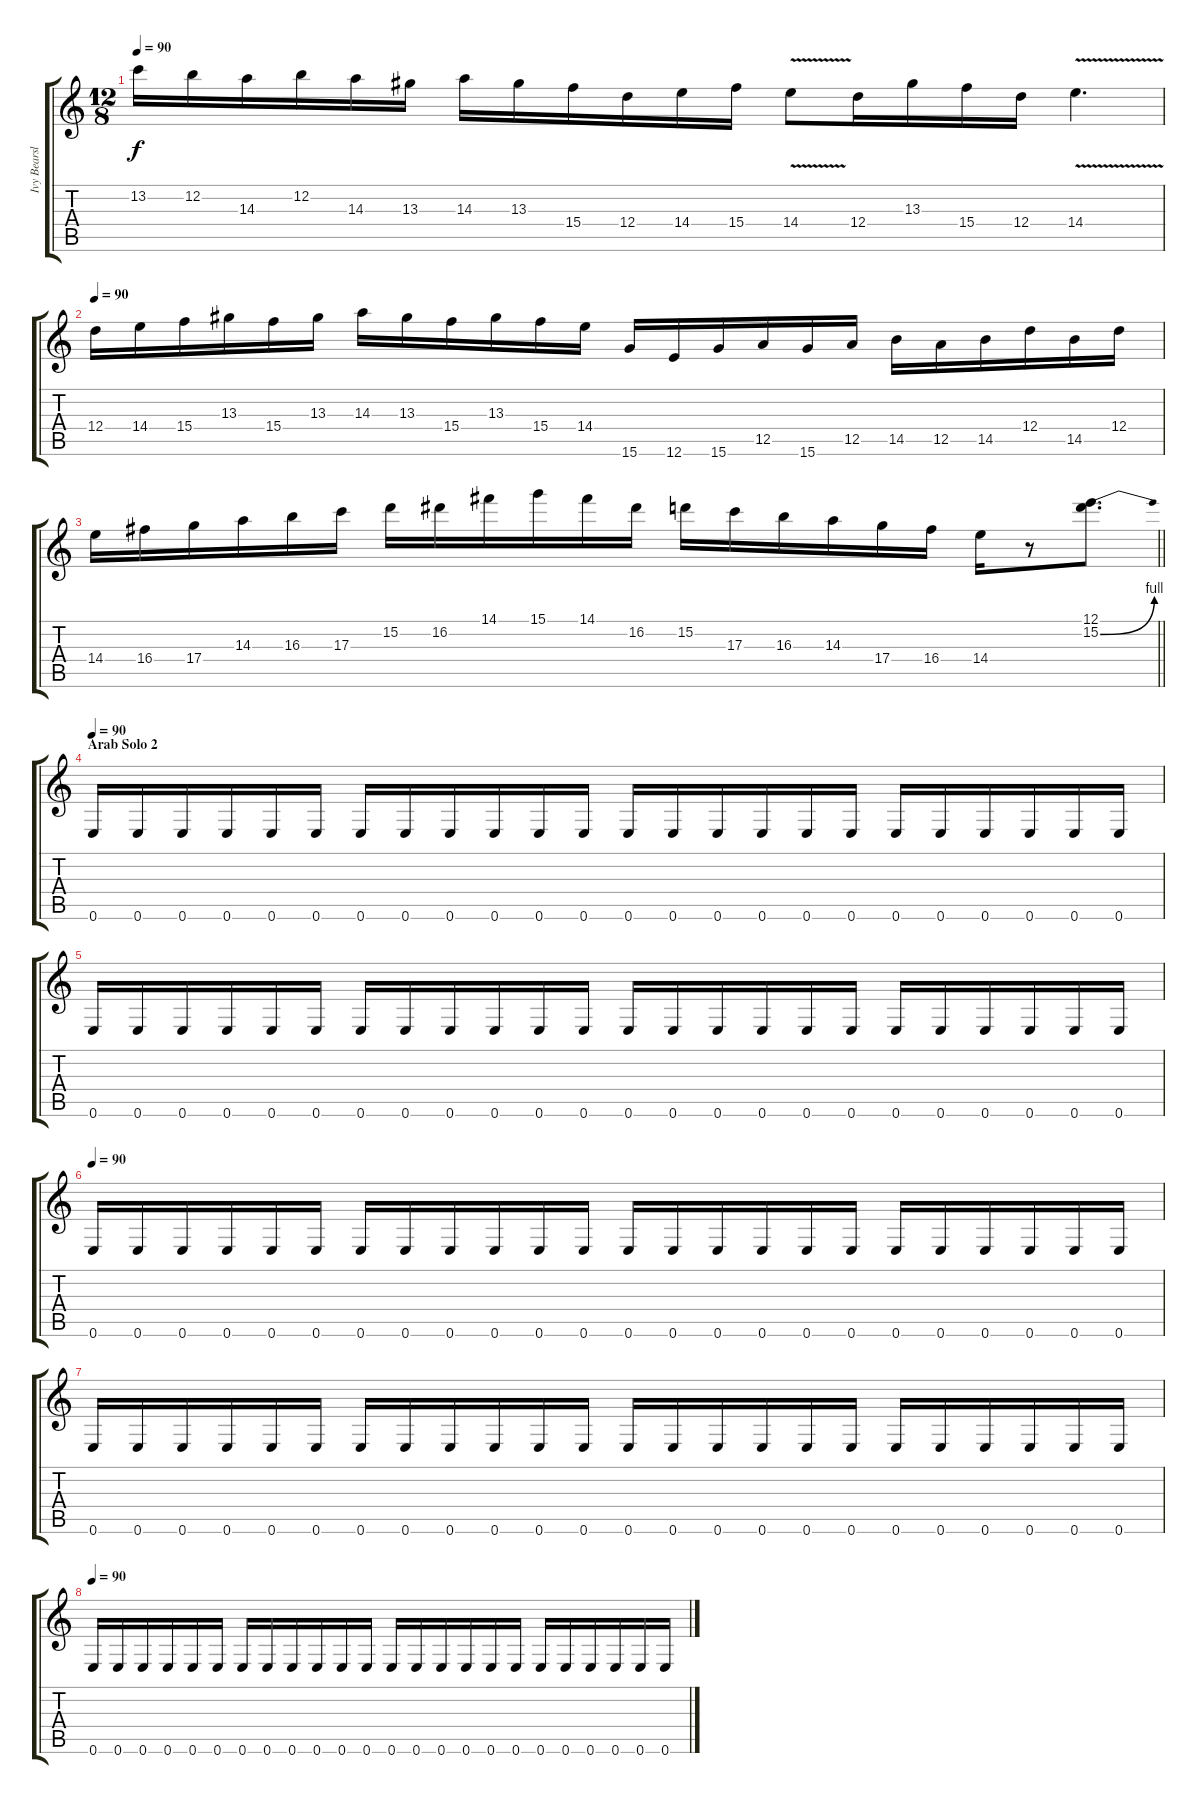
\track ("Ivy Bearslaughter vreng" "Ivy Bearsl") {instrument distortionguitar}
\staff {score tabs}
\tuning (E4 B3 G3 D3 A2 E2) {hide}
\ts (12 8)
\tempo 90
\clef g2
\ks c
13.2.16{dy f} 12.2.16 14.3.16 12.2.16 14.3.16 13.3.16 14.3.16 13.3.16 15.4.16 12.4.16 14.4.16 15.4.16 14.4{v}.8 12.4.16 13.3.16 15.4.16 12.4.16 14.4{v}.4{d} |
\tempo 90
12.4.16 14.4.16 15.4.16 13.3.16 15.4.16 13.3.16 14.3.16 13.3.16 15.4.16 13.3.16 15.4.16 14.4.16 15.6.16 12.6.16 15.6.16 12.5.16 15.6.16 12.5.16 14.5.16 12.5.16 14.5.16 12.4.16 14.5.16 12.4.16 |
\barLineRight lightlight
14.4.16 16.4.16 17.4.16 14.3.16 16.3.16 17.3.16 15.2.16 16.2.16 14.1.16 15.1.16 14.1.16 16.2.16 15.2.16 17.3.16 16.3.16 14.3.16 17.4.16 16.4.16 14.4.16 r.8 (12.1 15.2{be (bend 0 0 60 4)}).8{d} |
\section ("" "Arab Solo 2")
\tempo 90
0.6.16 0.6.16 0.6.16 0.6.16 0.6.16 0.6.16 0.6.16 0.6.16 0.6.16 0.6.16 0.6.16 0.6.16 0.6.16 0.6.16 0.6.16 0.6.16 0.6.16 0.6.16 0.6.16 0.6.16 0.6.16 0.6.16 0.6.16 0.6.16 |
0.6.16 0.6.16 0.6.16 0.6.16 0.6.16 0.6.16 0.6.16 0.6.16 0.6.16 0.6.16 0.6.16 0.6.16 0.6.16 0.6.16 0.6.16 0.6.16 0.6.16 0.6.16 0.6.16 0.6.16 0.6.16 0.6.16 0.6.16 0.6.16 |
\tempo 90
0.6.16 0.6.16 0.6.16 0.6.16 0.6.16 0.6.16 0.6.16 0.6.16 0.6.16 0.6.16 0.6.16 0.6.16 0.6.16 0.6.16 0.6.16 0.6.16 0.6.16 0.6.16 0.6.16 0.6.16 0.6.16 0.6.16 0.6.16 0.6.16 |
0.6.16 0.6.16 0.6.16 0.6.16 0.6.16 0.6.16 0.6.16 0.6.16 0.6.16 0.6.16 0.6.16 0.6.16 0.6.16 0.6.16 0.6.16 0.6.16 0.6.16 0.6.16 0.6.16 0.6.16 0.6.16 0.6.16 0.6.16 0.6.16 |
\tempo 90
0.6.16 0.6.16 0.6.16 0.6.16 0.6.16 0.6.16 0.6.16 0.6.16 0.6.16 0.6.16 0.6.16 0.6.16 0.6.16 0.6.16 0.6.16 0.6.16 0.6.16 0.6.16 0.6.16 0.6.16 0.6.16 0.6.16 0.6.16 0.6.16
